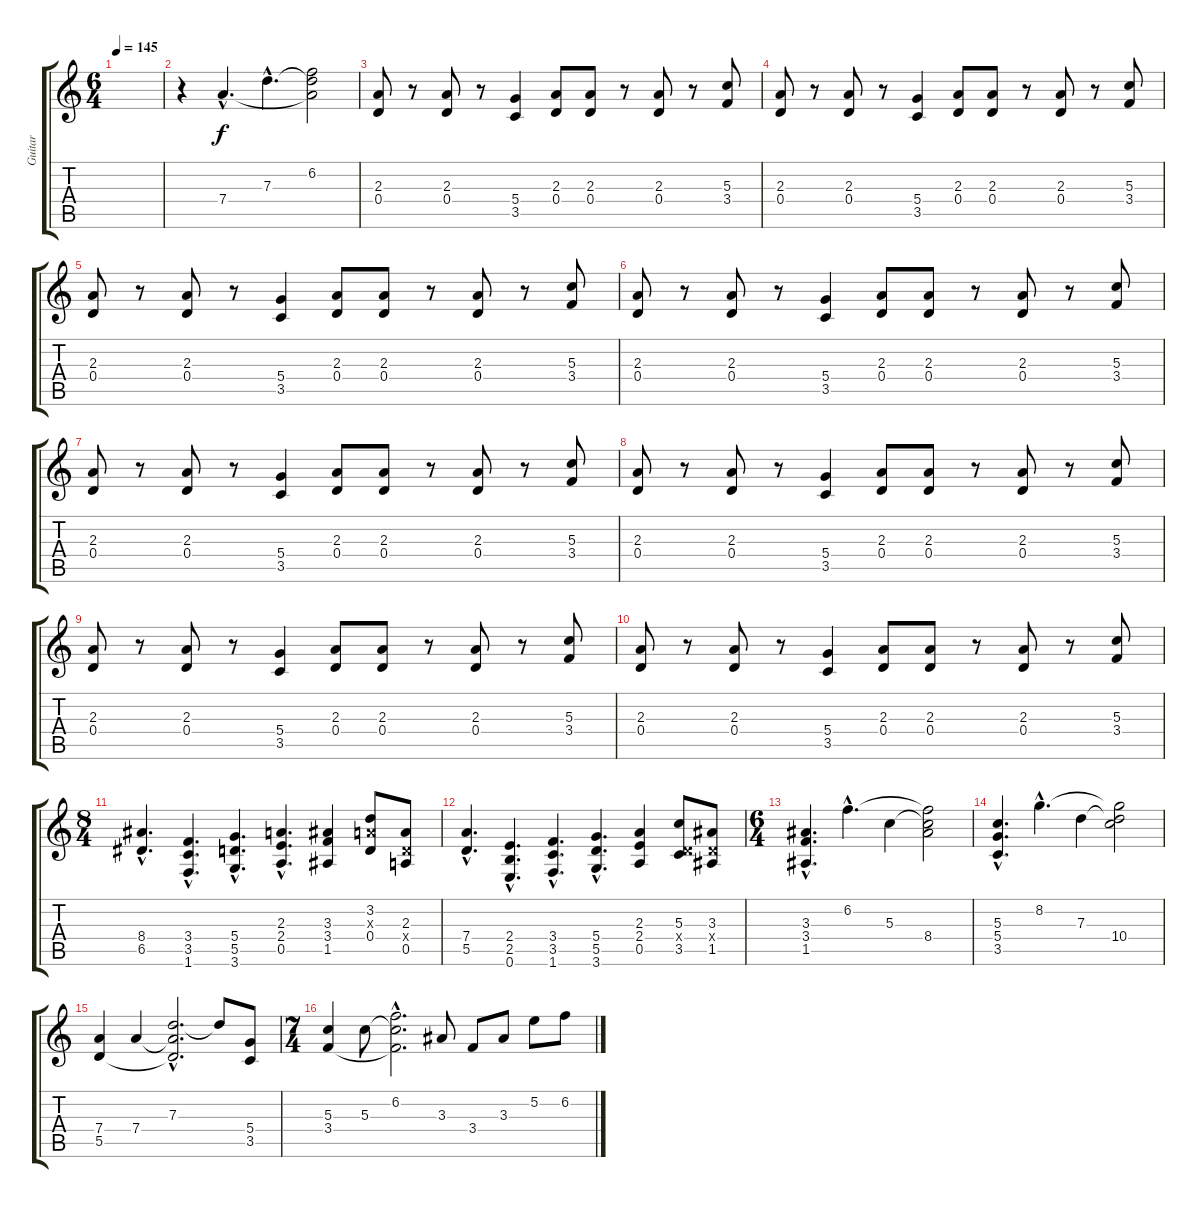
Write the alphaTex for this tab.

\track ("Guitar" "Guitar") {instrument distortionguitar}
\staff {score tabs}
\tuning (E4 B3 G3 D3 A2 E2) {hide}
\ts (6 4)
\tempo 145
\clef g2
\ks c
|
r.4 7.4{hac}.4{d} 7.3{hac}.4{d} (6.2 7.3{t} 7.4{t}).2 |
(2.3 0.4).8 r.8 (2.3 0.4).8 r.8 (5.4 3.5).4 (2.3 0.4).8 (2.3 0.4).8 r.8 (2.3 0.4).8 r.8 (5.3 3.4).8 |
(2.3 0.4).8 r.8 (2.3 0.4).8 r.8 (5.4 3.5).4 (2.3 0.4).8 (2.3 0.4).8 r.8 (2.3 0.4).8 r.8 (5.3 3.4).8 |
(2.3 0.4).8 r.8 (2.3 0.4).8 r.8 (5.4 3.5).4 (2.3 0.4).8 (2.3 0.4).8 r.8 (2.3 0.4).8 r.8 (5.3 3.4).8 |
(2.3 0.4).8 r.8 (2.3 0.4).8 r.8 (5.4 3.5).4 (2.3 0.4).8 (2.3 0.4).8 r.8 (2.3 0.4).8 r.8 (5.3 3.4).8 |
(2.3 0.4).8 r.8 (2.3 0.4).8 r.8 (5.4 3.5).4 (2.3 0.4).8 (2.3 0.4).8 r.8 (2.3 0.4).8 r.8 (5.3 3.4).8 |
(2.3 0.4).8 r.8 (2.3 0.4).8 r.8 (5.4 3.5).4 (2.3 0.4).8 (2.3 0.4).8 r.8 (2.3 0.4).8 r.8 (5.3 3.4).8 |
(2.3 0.4).8 r.8 (2.3 0.4).8 r.8 (5.4 3.5).4 (2.3 0.4).8 (2.3 0.4).8 r.8 (2.3 0.4).8 r.8 (5.3 3.4).8 |
(2.3 0.4).8 r.8 (2.3 0.4).8 r.8 (5.4 3.5).4 (2.3 0.4).8 (2.3 0.4).8 r.8 (2.3 0.4).8 r.8 (5.3 3.4).8 |
\ts (8 4)
(8.4{hac} 6.5{hac}).4{d} (3.4{hac} 3.5{hac} 1.6{hac}).4{d} (5.4{hac} 5.5{hac} 3.6{hac}).4{d} (2.3{hac} 2.4{hac} 0.5{hac}).4{d} (3.3 3.4 1.5).4 (3.2 2.3{x} 0.4).8 (2.3 0.4{x} 0.5).8 |
(7.4{hac} 5.5{hac}).4{d} (2.4{hac} 2.5{hac} 0.6{hac}).4{d} (3.4{hac} 3.5{hac} 1.6{hac}).4{d} (5.4{hac} 5.5{hac} 3.6{hac}).4{d} (2.3 2.4 0.5).4 (5.3 0.4{x} 3.5).8 (3.3 0.4{x} 1.5).8 |
\ts (6 4)
(3.3{hac} 3.4{hac} 1.5{hac}).4{d} 6.2{hac}.4{d} 5.3.4 (6.2{t} 5.3{t} 8.4).2 |
(5.3{hac} 5.4{hac} 3.5{hac}).4{d} 8.2{hac}.4{d} 7.3.4 (8.2{t} 7.3{t} 10.4).2 |
(7.4 5.5).4 7.4.4 (7.3{hac} 7.4{hac t} 5.5{hac t}).2{d} 7.3{t}.8 (5.4 3.5).8 |
\ts (7 4)
(5.3 3.4).4 5.3.8 (6.2{hac} 5.3{hac t} 3.4{hac t}).2{d} 3.3.8 3.4.8 3.3.8 5.2.8 6.2.8
